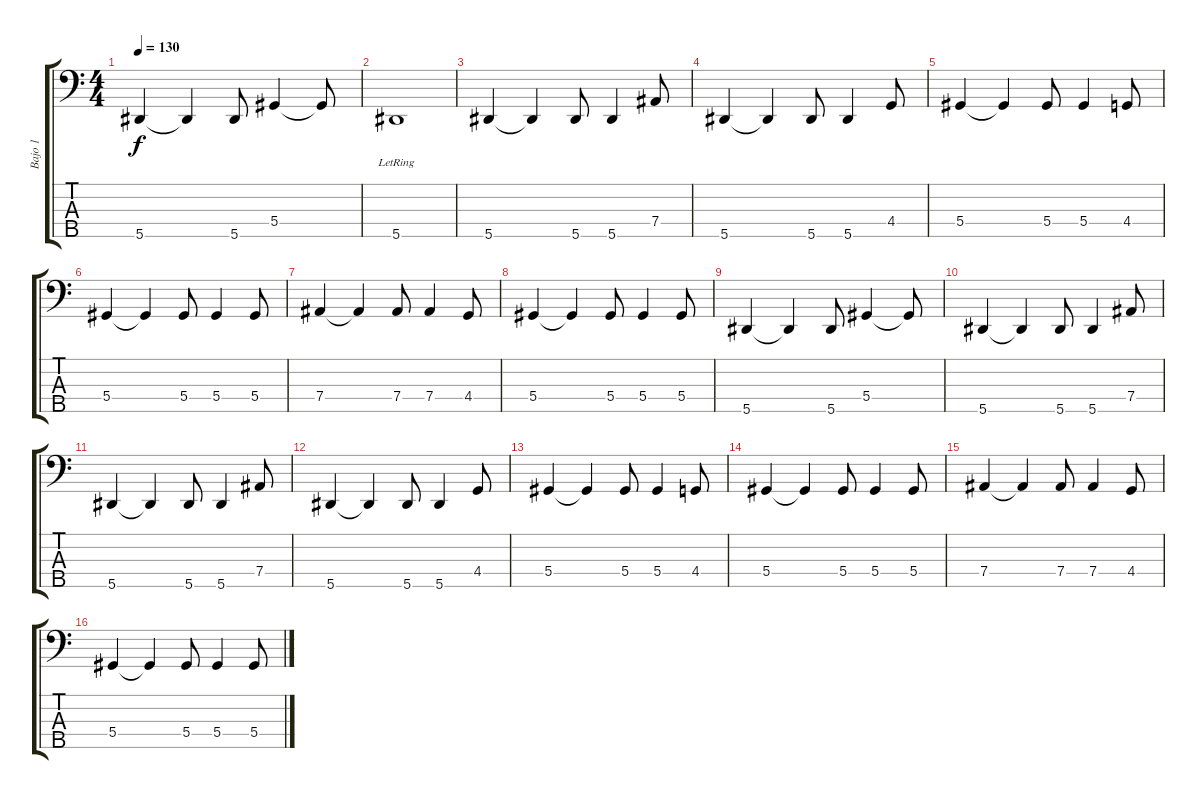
\track ("Bajo 1" "Bajo 1") {instrument electricbasspick}
\staff {score tabs}
\tuning (Gb2 Db2 Ab1 Eb1 Bb0) {hide}
\ts (4 4)
\tempo 130
\clef f4
\ks c
5.5.4{dy f} 5.5{t}.4 5.5.8 5.4.4 5.4{t}.8 |
5.5{lr}.1 |
5.5.4 5.5{t}.4 5.5.8 5.5.4 7.4.8 |
5.5.4 5.5{t}.4 5.5.8 5.5.4 4.4.8 |
5.4.4 5.4{t}.4 5.4.8 5.4.4 4.4.8 |
5.4.4 5.4{t}.4 5.4.8 5.4.4 5.4.8 |
7.4.4 7.4{t}.4 7.4.8 7.4.4 4.4.8 |
5.4.4 5.4{t}.4 5.4.8 5.4.4 5.4.8 |
5.5.4 5.5{t}.4 5.5.8 5.4.4 5.4{t}.8 |
5.5.4 5.5{t}.4 5.5.8 5.5.4 7.4.8 |
5.5.4 5.5{t}.4 5.5.8 5.5.4 7.4.8 |
5.5.4 5.5{t}.4 5.5.8 5.5.4 4.4.8 |
5.4.4 5.4{t}.4 5.4.8 5.4.4 4.4.8 |
5.4.4 5.4{t}.4 5.4.8 5.4.4 5.4.8 |
7.4.4 7.4{t}.4 7.4.8 7.4.4 4.4.8 |
5.4.4 5.4{t}.4 5.4.8 5.4.4 5.4.8
